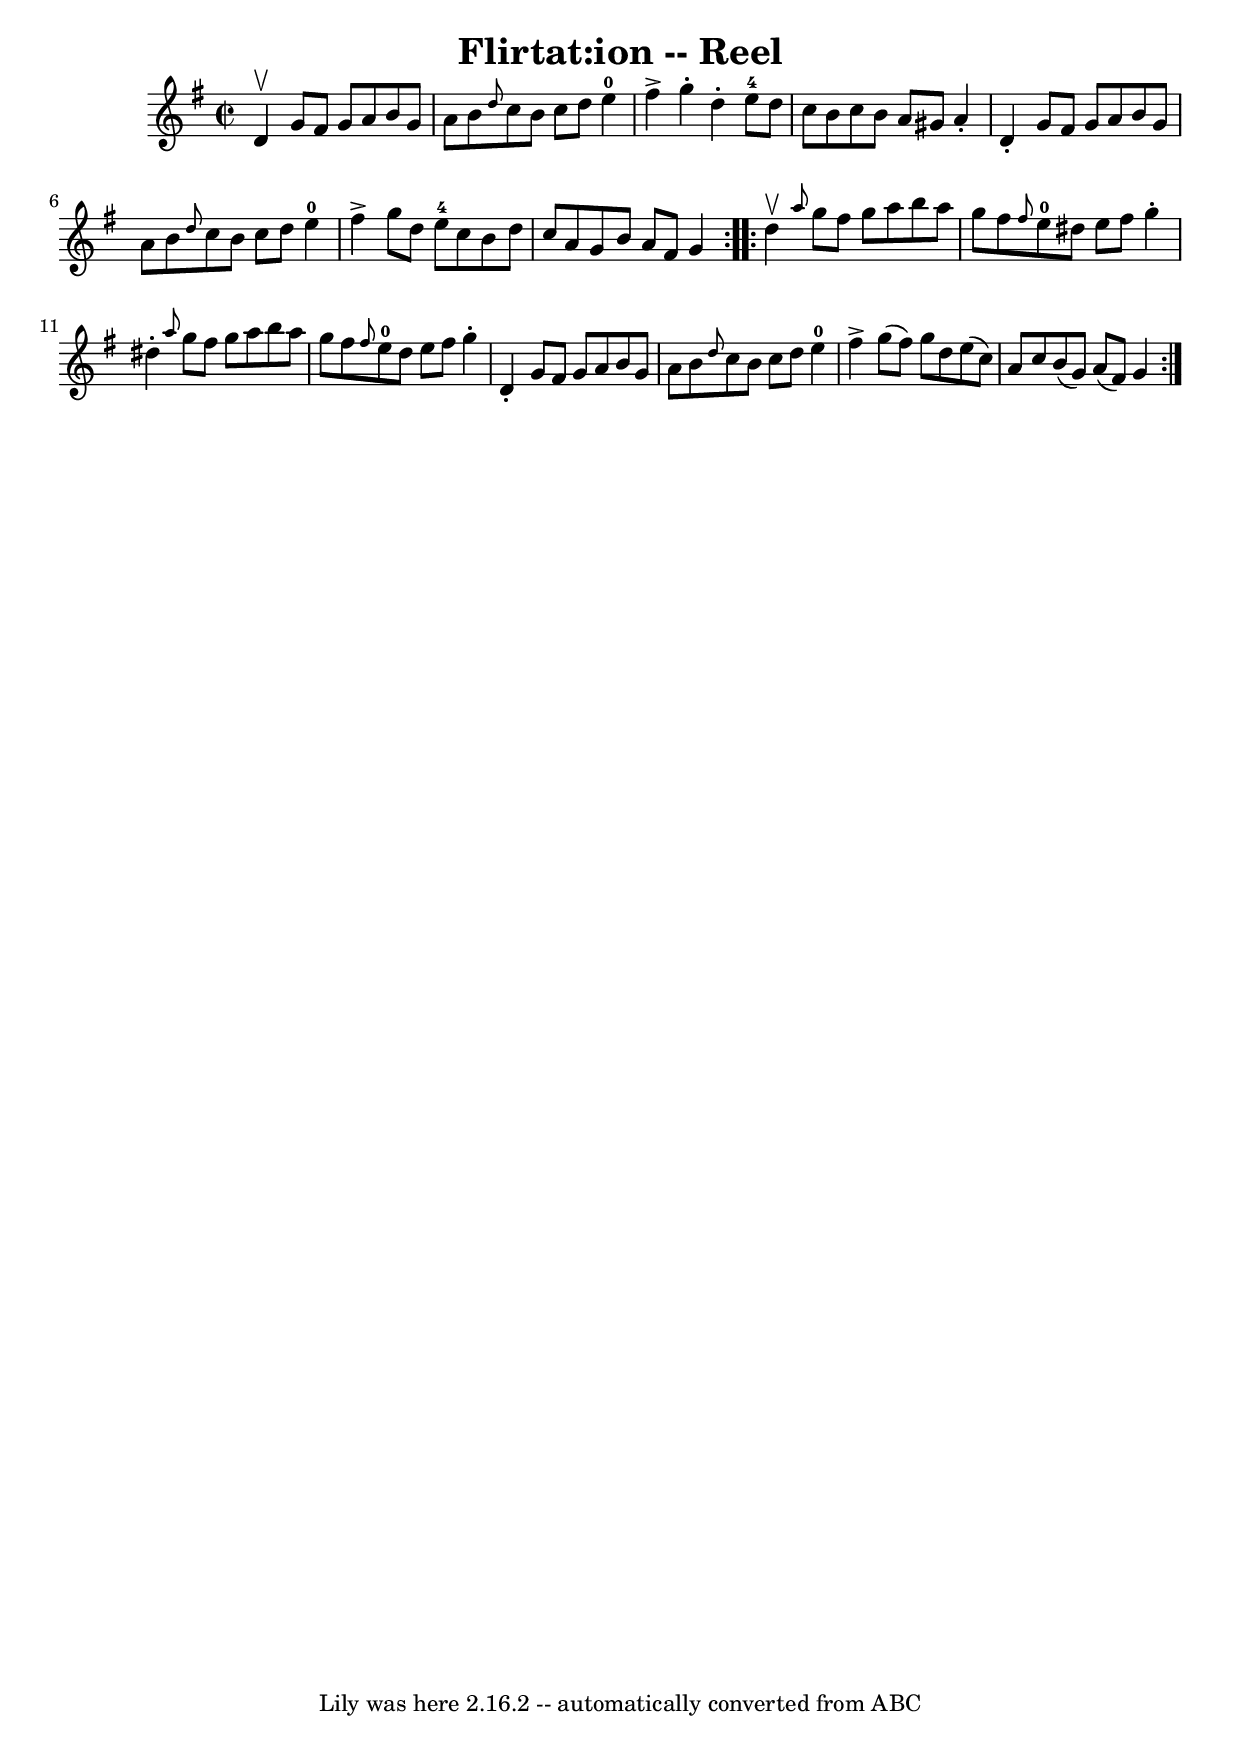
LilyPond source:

\version "2.16.2"
\include "Mammoth.ily"
\header {
	%% book = "Ryan's Mammoth Collection"
	crossRefNumber = "1"
	footnotes = "\\\\306"
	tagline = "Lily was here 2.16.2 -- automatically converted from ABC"
	title = "Flirtat:ion -- Reel"
}
voicedefault =  {


\repeat volta 2 {
\override Staff.TimeSignature #'style = #'C
 \time 2/2 
\key g \major d'4^\upbow |
 g'8 fis'8 g'8 a'8  
 b'8 g'8 a'8 b'8    |
 \grace { d''8  } c''8 b'8    
c''8 d''8 e''4-0 fis''4^\accent   |
 g''4 -. d''4 -.    
 e''8-4 d''8 c''8 b'8    |
 c''8 b'8 a'8 gis'8    
a'4 -. d'4 -.   |
 g'8 fis'8 g'8 a'8 b'8 g'8 a'8  
 b'8    |
 \grace { d''8  } c''8 b'8 c''8 d''8 e''4 
-0 fis''4^\accent   |
 g''8 d''8 e''8-4 c''8 b'8    
d''8 c''8 a'8    |
 g'8 b'8 a'8 fis'8 g'4    }     
\repeat volta 2 { d''4^\upbow |
     \grace { a''8  } g''8    
fis''8 g''8 a''8 b''8 a''8 g''8 fis''8    |
 \grace {   
 fis''8  } e''8-0 dis''8 e''8 fis''8 g''4 -. dis''4 -.   
|
 \grace { a''8  } g''8 fis''8 g''8 a''8 b''8 a''8   
 g''8 fis''8    |
 \grace { fis''8  } e''8-0 d''8 e''8  
 fis''8 g''4 -. d'4 -.   |
 g'8 fis'8 g'8 a'8 b'8   
 g'8 a'8 b'8    |
 \grace { d''8  } c''8 b'8 c''8    
d''8 e''4-0 fis''4^\accent   |
 g''8 (fis''8) g''8   
 d''8 e''8 (c''8) a'8 c''8    |
 b'8 (g'8) a'8 (
 fis'8) g'4    }   
}

\score{
    <<

	\context Staff="default"
	{
	    \voicedefault 
	}

    >>
	\layout {
	}
	\midi {}
}
